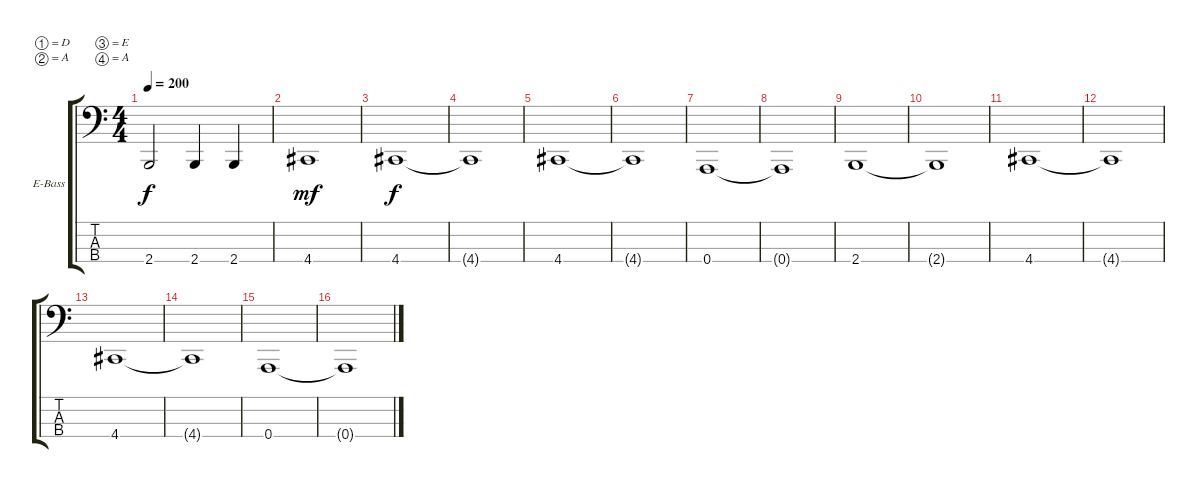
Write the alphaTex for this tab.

\bracketExtendMode groupsimilarinstruments
\firstSystemTrackNameOrientation horizontal
\otherSystemsTrackNameOrientation horizontal
\track ("Alcoolique" "E-Bass") {instrument electricbassfinger}
\staff {score tabs}
\tuning (D2 A1 E1 A0)
\ts (4 4)
\tempo 200
\clef f4
\ks c
2.4{t}.2{dy f} 2.4.4 2.4.4 |
4.4.1{dy mf} |
4.4.1{dy f} |
4.4{t}.1 |
4.4.1 |
4.4{t}.1 |
0.4.1 |
0.4{t}.1 |
2.4.1 |
2.4{t}.1 |
4.4.1 |
4.4{t}.1 |
4.4.1 |
4.4{t}.1 |
0.4.1 |
0.4{t}.1
